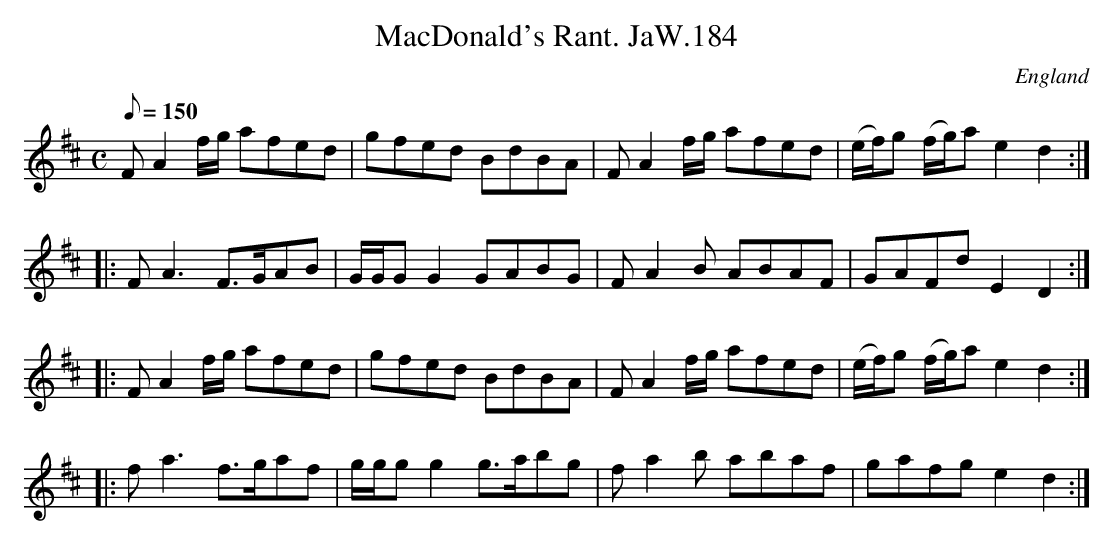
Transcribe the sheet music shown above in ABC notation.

X:1
T:MacDonald's Rant. JaW.184
M:C
L:1/8
Q:150
O:England
K:D
FA2f/g/ afed|gfed BdBA|FA2f/g/ afed|(e/f/)g (f/g/)a e2d2:|!
|:FA3 F>GAB|G/G/G G2 GABG|FA2B ABAF|GAFd E2D2:|!
|:FA2f/g/ afed|gfed BdBA|FA2f/g/ afed|(e/f/)g (f/g/)a e2d2:|!
|:fa3 f>gaf|g/g/g g2 g>abg|fa2b abaf|gafg e2d2:|]
